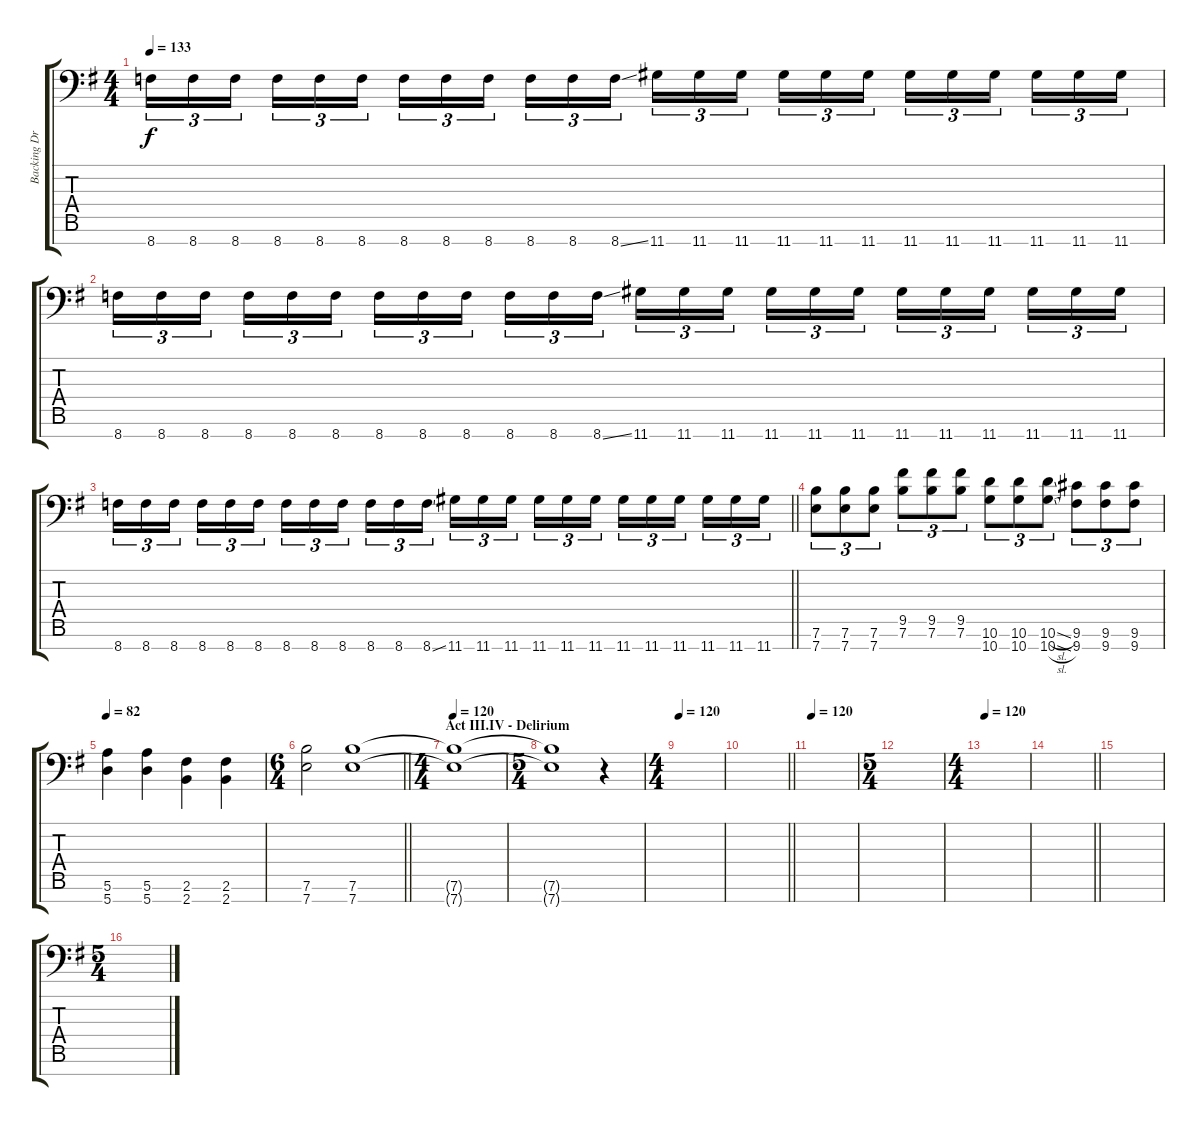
\track ("Backing Dropped A" "Backing Dr") {instrument distortionguitar}
\staff {score tabs}
\tuning (E4 B3 G3 D3 A2 E2 A1) {hide}
\ts (4 4)
\tempo 133
\clef f4
\ks eminor
8.7.16{tu (3 2) dy f} 8.7.16{tu (3 2)} 8.7.16{tu (3 2) beam splitsecondary} 8.7.16{tu (3 2)} 8.7.16{tu (3 2)} 8.7.16{tu (3 2)} 8.7.16{tu (3 2)} 8.7.16{tu (3 2)} 8.7.16{tu (3 2) beam splitsecondary} 8.7.16{tu (3 2)} 8.7.16{tu (3 2)} 8.7{ss}.16{tu (3 2)} 11.7.16{tu (3 2)} 11.7.16{tu (3 2)} 11.7.16{tu (3 2) beam splitsecondary} 11.7.16{tu (3 2)} 11.7.16{tu (3 2)} 11.7.16{tu (3 2)} 11.7.16{tu (3 2)} 11.7.16{tu (3 2)} 11.7.16{tu (3 2) beam splitsecondary} 11.7.16{tu (3 2)} 11.7.16{tu (3 2)} 11.7.16{tu (3 2)} |
8.7.16{tu (3 2)} 8.7.16{tu (3 2)} 8.7.16{tu (3 2) beam splitsecondary} 8.7.16{tu (3 2)} 8.7.16{tu (3 2)} 8.7.16{tu (3 2)} 8.7.16{tu (3 2)} 8.7.16{tu (3 2)} 8.7.16{tu (3 2) beam splitsecondary} 8.7.16{tu (3 2)} 8.7.16{tu (3 2)} 8.7{ss}.16{tu (3 2)} 11.7.16{tu (3 2)} 11.7.16{tu (3 2)} 11.7.16{tu (3 2) beam splitsecondary} 11.7.16{tu (3 2)} 11.7.16{tu (3 2)} 11.7.16{tu (3 2)} 11.7.16{tu (3 2)} 11.7.16{tu (3 2)} 11.7.16{tu (3 2) beam splitsecondary} 11.7.16{tu (3 2)} 11.7.16{tu (3 2)} 11.7.16{tu (3 2)} |
\barLineRight lightlight
8.7.16{tu (3 2)} 8.7.16{tu (3 2)} 8.7.16{tu (3 2) beam splitsecondary} 8.7.16{tu (3 2)} 8.7.16{tu (3 2)} 8.7.16{tu (3 2)} 8.7.16{tu (3 2)} 8.7.16{tu (3 2)} 8.7.16{tu (3 2) beam splitsecondary} 8.7.16{tu (3 2)} 8.7.16{tu (3 2)} 8.7{ss}.16{tu (3 2)} 11.7.16{tu (3 2)} 11.7.16{tu (3 2)} 11.7.16{tu (3 2) beam splitsecondary} 11.7.16{tu (3 2)} 11.7.16{tu (3 2)} 11.7.16{tu (3 2)} 11.7.16{tu (3 2)} 11.7.16{tu (3 2)} 11.7.16{tu (3 2) beam splitsecondary} 11.7.16{tu (3 2)} 11.7.16{tu (3 2)} 11.7.16{tu (3 2)} |
(7.6 7.7).8{tu (3 2)} (7.6 7.7).8{tu (3 2)} (7.6 7.7).8{tu (3 2)} (9.5 7.6).8{tu (3 2)} (9.5 7.6).8{tu (3 2)} (9.5 7.6).8{tu (3 2)} (10.6 10.7).8{tu (3 2)} (10.6 10.7).8{tu (3 2)} (10.6{sl} 10.7{sl}).8{tu (3 2)} (9.6 9.7).8{tu (3 2)} (9.6 9.7).8{tu (3 2)} (9.6 9.7).8{tu (3 2)} |
\tempo 82
(5.6 5.7).4 (5.6 5.7).4 (2.6 2.7).4 (2.6 2.7).4 |
\ts (6 4)
\barLineRight lightlight
(7.6 7.7).2 (7.6 7.7).1 |
\ts (4 4)
\section ("" "Act III.IV - Delirium")
\tempo 120
(7.6{t} 7.7{t}).1{volume 0} |
\ts (5 4)
(7.6{t} 7.7{t}).1 r.4 |
\ts (4 4)
\tempo 120
|
\barLineRight lightlight
|
\tempo 120
|
\ts (5 4)
|
\ts (4 4)
\tempo 120
|
\barLineRight lightlight
|
\section ("" "")
|
\ts (5 4)
